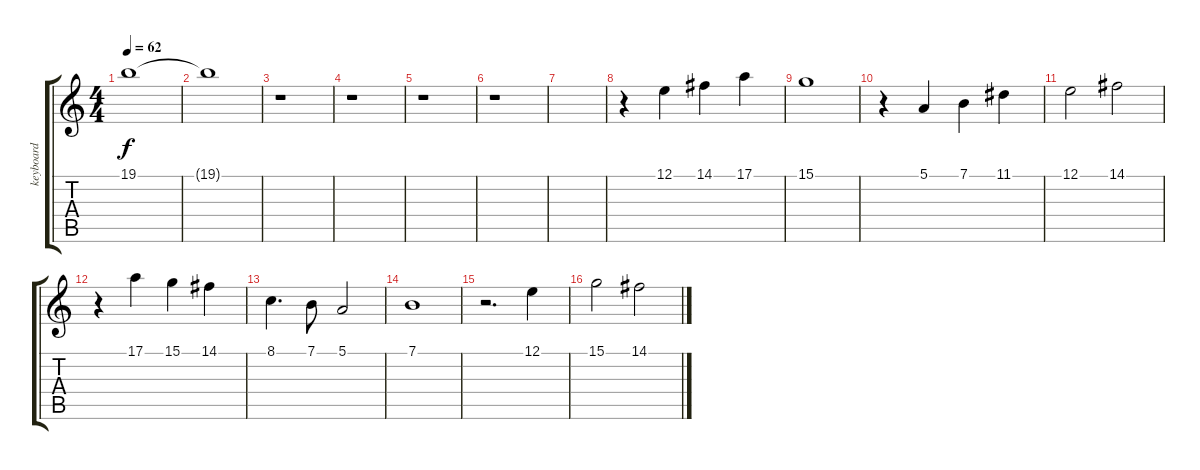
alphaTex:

\track ("keyboard" "keyboard") {instrument pad2warm}
\staff {score tabs}
\tuning (E4 B3 G3 D3 A2 E2) {hide}
\ts (4 4)
\tempo 62
\clef g2
\ks c
19.1.1{dy f} |
19.1{t}.1 |
r.1 |
r.1 |
r.1 |
r.1 |
|
r.4{volume 7 instrument flute} 12.1.4 14.1.4 17.1.4 |
15.1.1 |
r.4 5.1.4 7.1.4 11.1.4 |
12.1.2 14.1.2 |
r.4 17.1.4 15.1.4 14.1.4 |
8.1.4{d} 7.1.8 5.1.2 |
7.1.1 |
r.2{d} 12.1.4 |
15.1.2 14.1.2
